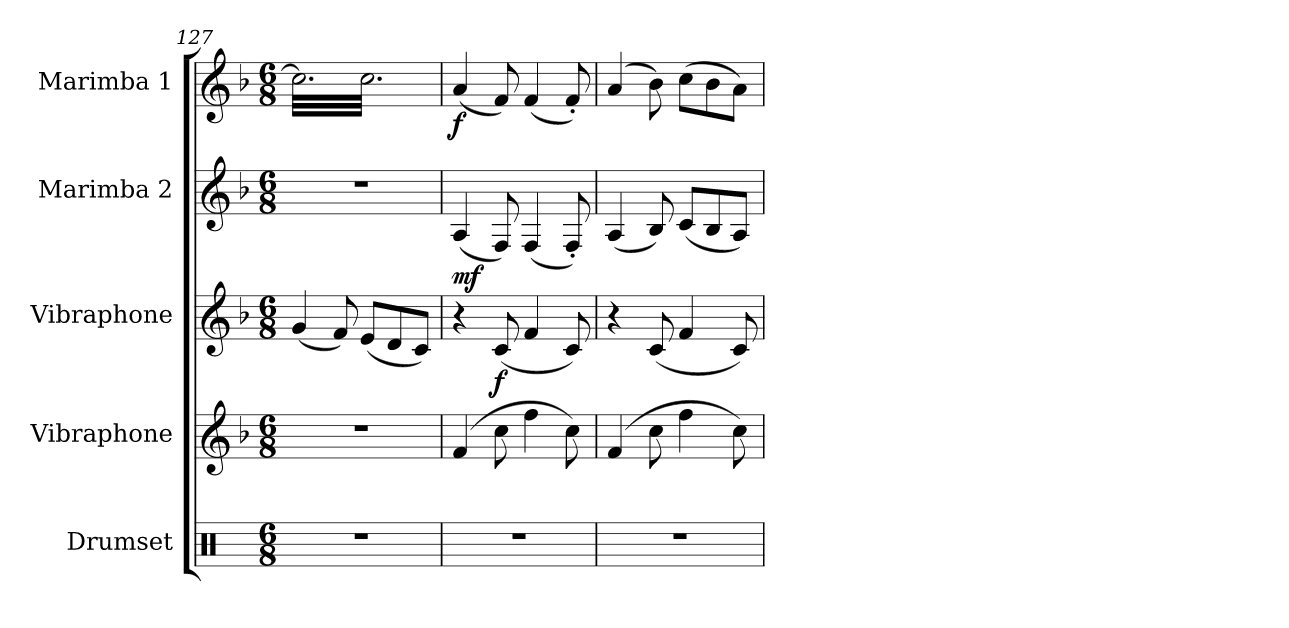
**kern	**kern	**kern	**dynam	**kern	**kern	**dynam
*part5	*part4	*part3	*part3	*part2	*part1	*part1
*staff5	*staff4	*staff3	*staff3	*staff2	*staff1	*staff1
*I"Drumset	*I"Vibraphone	*I"Vibraphone	*	*I"Marimba 2	*I"Marimba 1	*
*I'Drs.	*I'Vib.	*I'Vib.	*	*I'Mrm. 2	*I'Mrm. 1	*
*clefX	*clefG2	*clefG2	*	*clefG2	*clefG2	*
*k[]	*k[b-]	*k[b-]	*	*k[b-]	*k[b-]	*
*M6/8	*M6/8	*M6/8	*	*M6/8	*M6/8	*
=127	=127	=127	=127	=127	=127	=127
*	*	*	*	*	*tremolo	*
2.r	2.r	(4g/	.	2.r	32cc\]LLL	.
.	.	.	.	.	32cc\	.
.	.	.	.	.	32cc\	.
.	.	.	.	.	32cc\	.
.	.	.	.	.	32cc\	.
.	.	.	.	.	32cc\	.
.	.	.	.	.	32cc\	.
.	.	.	.	.	32cc\	.
.	.	8f/)	.	.	32cc\	.
.	.	.	.	.	32cc\	.
.	.	.	.	.	32cc\	.
.	.	.	.	.	32cc\	.
.	.	(8e/L	.	.	32cc\	.
.	.	.	.	.	32cc\	.
.	.	.	.	.	32cc\	.
.	.	.	.	.	32cc\	.
.	.	8d/	.	.	32cc\	.
.	.	.	.	.	32cc\	.
.	.	.	.	.	32cc\	.
.	.	.	.	.	32cc\	.
.	.	8c/J)	.	.	32cc\	.
.	.	.	.	.	32cc\	.
.	.	.	.	.	32cc\	.
.	.	.	.	.	32cc\JJJ	.
*	*	*	*	*	*Xtremolo	*
=128	=128	=128	=128	=128	=128	=128
!	!	!	!LO:DY:a	!	!	!LO:DY:b
2.r	(4f/	4r	mf	(4A/	(4a/	f
!	!	!	!LO:DY:b	!	!	!
.	8cc\	(8c/	f	8F/)	8f/)	.
.	4ff\	4f/	.	(4F/	(4f/	.
.	8cc\)	8c/)	.	8F'/)	8f'/)	.
=129	=129	=129	=129	=129	=129	=129
2.r	(4f/	4r	.	(4A/	(4a/	.
.	8cc\	(8c/	.	8B-/)	8b-\)	.
.	4ff\	4f/	.	(8c/L	(8cc\L	.
.	.	.	.	8B-/	8b-\	.
.	8cc\)	8c/)	.	8A/J)	8a\J)	.
=	=	=	=	=	=	=
*-	*-	*-	*-	*-	*-	*-
